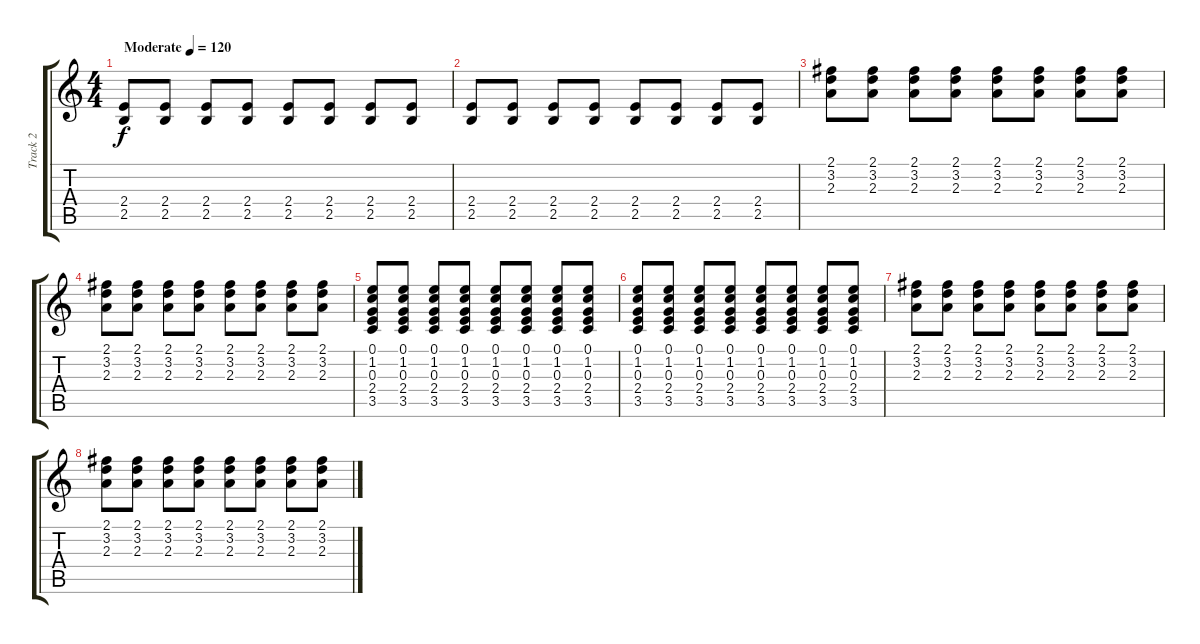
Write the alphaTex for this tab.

\track ("Track 2" "Track 2") {instrument overdrivenguitar}
\staff {score tabs}
\tuning (E4 B3 G3 D3 A2 E2) {hide}
\ts (4 4)
\tempo (120 "Moderate")
\clef g2
\ks c
(2.4 2.5).8{dy f instrument overdrivenguitar} (2.4 2.5).8 (2.4 2.5).8 (2.4 2.5).8 (2.4 2.5).8 (2.4 2.5).8 (2.4 2.5).8 (2.4 2.5).8 |
(2.4 2.5).8 (2.4 2.5).8 (2.4 2.5).8 (2.4 2.5).8 (2.4 2.5).8 (2.4 2.5).8 (2.4 2.5).8 (2.4 2.5).8 |
(2.1 3.2 2.3).8 (2.1 3.2 2.3).8 (2.1 3.2 2.3).8 (2.1 3.2 2.3).8 (2.1 3.2 2.3).8 (2.1 3.2 2.3).8 (2.1 3.2 2.3).8 (2.1 3.2 2.3).8 |
(2.1 3.2 2.3).8 (2.1 3.2 2.3).8 (2.1 3.2 2.3).8 (2.1 3.2 2.3).8 (2.1 3.2 2.3).8 (2.1 3.2 2.3).8 (2.1 3.2 2.3).8 (2.1 3.2 2.3).8 |
(0.1 1.2 0.3 2.4 3.5).8 (0.1 1.2 0.3 2.4 3.5).8 (0.1 1.2 0.3 2.4 3.5).8 (0.1 1.2 0.3 2.4 3.5).8 (0.1 1.2 0.3 2.4 3.5).8 (0.1 1.2 0.3 2.4 3.5).8 (0.1 1.2 0.3 2.4 3.5).8 (0.1 1.2 0.3 2.4 3.5).8 |
(0.1 1.2 0.3 2.4 3.5).8 (0.1 1.2 0.3 2.4 3.5).8 (0.1 1.2 0.3 2.4 3.5).8 (0.1 1.2 0.3 2.4 3.5).8 (0.1 1.2 0.3 2.4 3.5).8 (0.1 1.2 0.3 2.4 3.5).8 (0.1 1.2 0.3 2.4 3.5).8 (0.1 1.2 0.3 2.4 3.5).8 |
(2.1 3.2 2.3).8 (2.1 3.2 2.3).8 (2.1 3.2 2.3).8 (2.1 3.2 2.3).8 (2.1 3.2 2.3).8 (2.1 3.2 2.3).8 (2.1 3.2 2.3).8 (2.1 3.2 2.3).8 |
(2.1 3.2 2.3).8 (2.1 3.2 2.3).8 (2.1 3.2 2.3).8 (2.1 3.2 2.3).8 (2.1 3.2 2.3).8 (2.1 3.2 2.3).8 (2.1 3.2 2.3).8 (2.1 3.2 2.3).8
